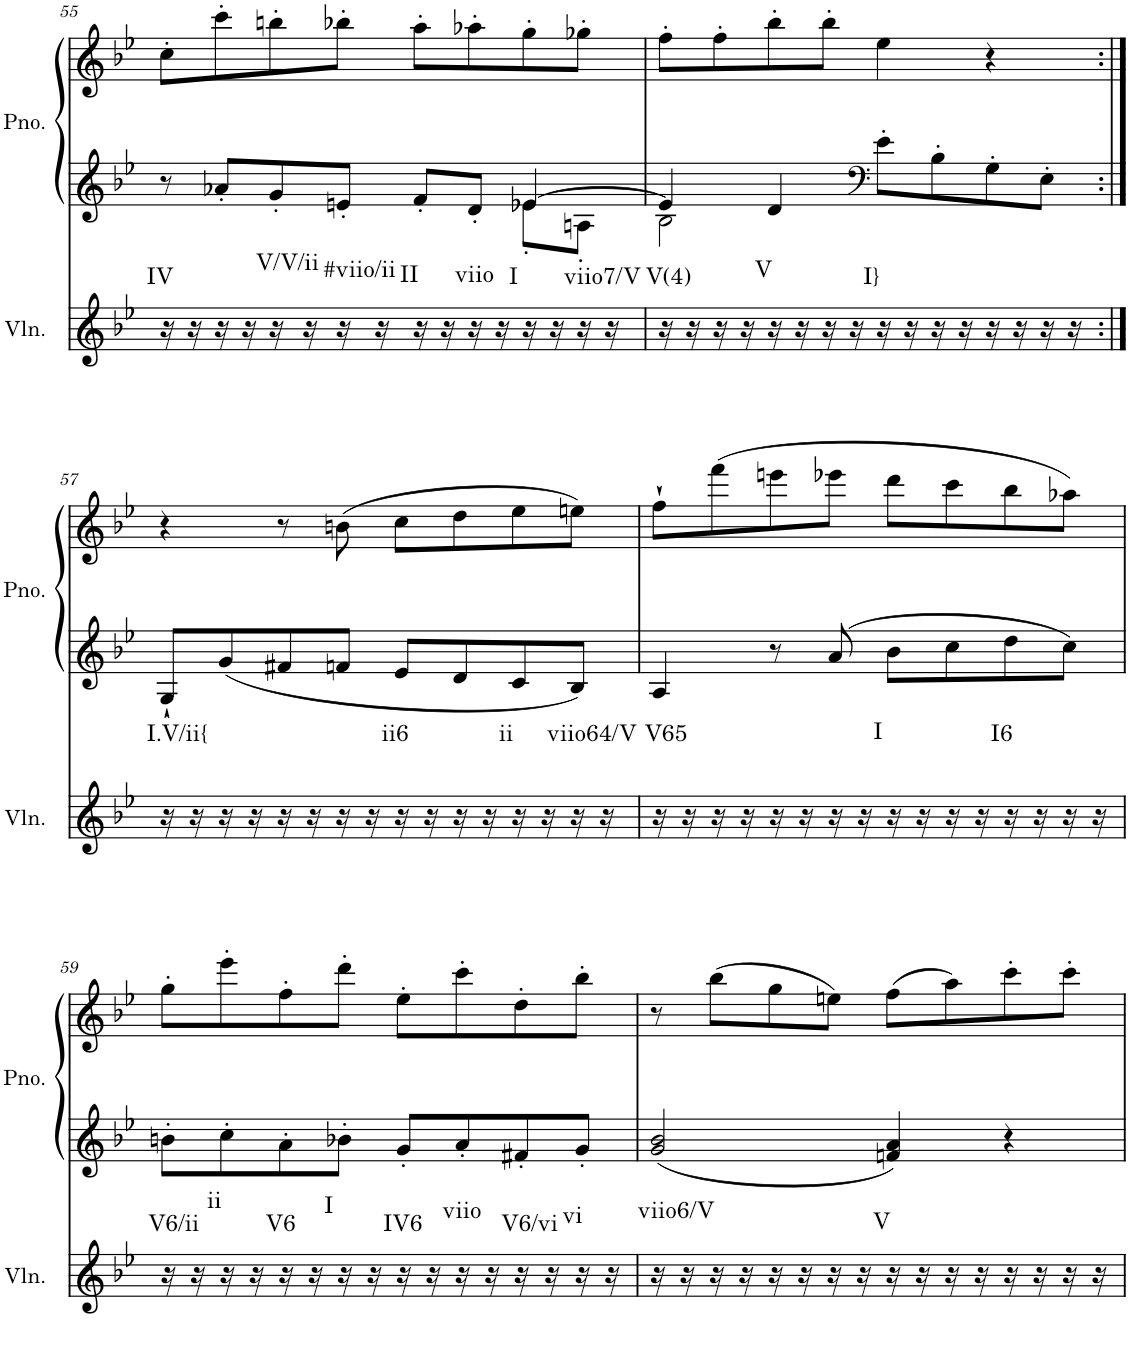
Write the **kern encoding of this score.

**kern	**harte	**kern	**kern
*part2	*part2	*part1	*part1
*staff3	*	*staff2	*staff1
*I"Violin	*	*I"Piano, Piano right	*
*I'Vln.	*	*I'Pno.	*
!!LO:PB:g=z
*clefG2	*	*clefG2	*clefG2
*k[b-e-]	*	*k[b-e-]	*k[b-e-]
*M4/4	*	*M4/4	*M4/4
=55	=55	=55	=55
*	*	*^	*
!	!LO:H:kt=IV	!	!	!
16r	N	8r	2.ryy	8cc'\L
16r	.	.	.	.
16r	.	8a-X'/L	.	8ccc'\
16r	.	.	.	.
!	!LO:H:kt=V/V/ii	!	!	!
16r	N	8g'/	.	8bbn'\
16r	.	.	.	.
!	!LO:H:kt=#viio/ii	!	!	!
16r	N	8en'/J	.	8bb-X'\J
16r	.	.	.	.
!	!LO:H:kt=II	!	!	!
16r	N	8f'/L	.	8aa'\L
16r	.	.	.	.
!	!LO:H:kt=viio	!	!	!
16r	N	8d'/J	.	8aa-X'\
16r	.	.	.	.
!	!LO:H:kt=I	!	!	!
16r	N	[4e-X/	8e-'\L	8gg'\
16r	.	.	.	.
!	!LO:H:kt=viio7/V	!	!	!
16r	N	.	8An'\J	8gg-X'\J
16r	.	.	.	.
=56	=56	=56	=56	=56
!	!LO:H:kt=V(4)	!	!	!
16r	N	4e-/]	2B-\	8ff'\L
16r	.	.	.	.
16r	.	.	.	8ff'\
16r	.	.	.	.
!	!LO:H:kt=V	!	!	!
16r	N	4d/	.	8bb-'\
16r	.	.	.	.
16r	.	.	.	8bb-'\J
16r	.	.	.	.
*	*	*clefF4	*	*
!	!LO:H:kt=I}	!	!	!
16r	N	8e-'\L	2ryy	4ee-\
16r	.	.	.	.
16r	.	8B-'\	.	.
16r	.	.	.	.
16r	.	8G'\	.	4r
16r	.	.	.	.
16r	.	8E-'\J	.	.
16r	.	.	.	.
*	*	*v	*v	*
!!LO:LB:g=z
=57:|!	=57:|!	=57:|!	=57:|!
!	!LO:H:kt=I.V/ii{	!	!
16r	N	8G`/L	4r
16r	.	.	.
16r	.	8g/	.
16r	.	.	.
16r	.	8f#X/	8r
16r	.	.	.
16r	.	8fn/J	(8bn\
16r	.	.	.
!	!LO:H:kt=ii6	!	!
16r	N	8e-/L	8cc\L
16r	.	.	.
16r	.	8d/	8dd\
16r	.	.	.
!	!LO:H:kt=ii	!	!
16r	N	8c/	8ee-\
16r	.	.	.
!	!LO:H:kt=viio64/V	!	!
16r	N	8B-/J	8een\J)
16r	.	.	.
=58	=58	=58	=58
!	!LO:H:kt=V65	!	!
16r	N	4A/	8ff`\L
16r	.	.	.
16r	.	.	(8fff\
16r	.	.	.
16r	.	8r	8eeen\
16r	.	.	.
16r	.	8a/	8eee-X\J
16r	.	.	.
!	!LO:H:kt=I	!	!
16r	N	8b-\L	8ddd\L
16r	.	.	.
16r	.	8cc\	8ccc\
16r	.	.	.
!	!LO:H:kt=I6	!	!
16r	N	8dd\	8bb-\
16r	.	.	.
16r	.	8cc\J	8aa-X\J)
16r	.	.	.
!!LO:LB:g=z
=59	=59	=59	=59
!	!LO:H:kt=V6/ii	!	!
16r	N	8bn'\L	8gg'\L
16r	.	.	.
!	!LO:H:kt=ii	!	!
16r	N	8cc'\	8eee-'\
16r	.	.	.
!	!LO:H:kt=V6	!	!
16r	N	8a'\	8ff'\
16r	.	.	.
!	!LO:H:kt=I	!	!
16r	N	8b-X'\J	8ddd'\J
16r	.	.	.
!	!LO:H:kt=IV6	!	!
16r	N	8g'/L	8ee-'\L
16r	.	.	.
!	!LO:H:kt=viio	!	!
16r	N	8a'/	8ccc'\
16r	.	.	.
!	!LO:H:kt=V6/vi	!	!
16r	N	8f#X'/	8dd'\
16r	.	.	.
!	!LO:H:kt=vi	!	!
16r	N	8g'/J	8bb-'\J
16r	.	.	.
=60	=60	=60	=60
!	!LO:H:kt=viio6/V	!	!
16r	N	2g/ 2b-/	8r
16r	.	.	.
16r	.	.	(8bb-\L
16r	.	.	.
16r	.	.	8gg\
16r	.	.	.
16r	.	.	8een\J)
16r	.	.	.
!	!LO:H:kt=V	!	!
16r	N	4fn/ 4a/	(8ff\L
16r	.	.	.
16r	.	.	8aa\)
16r	.	.	.
16r	.	4r	8ccc'\
16r	.	.	.
16r	.	.	8ccc'\J
16r	.	.	.
=	=	=	=
*-	*-	*-	*-
